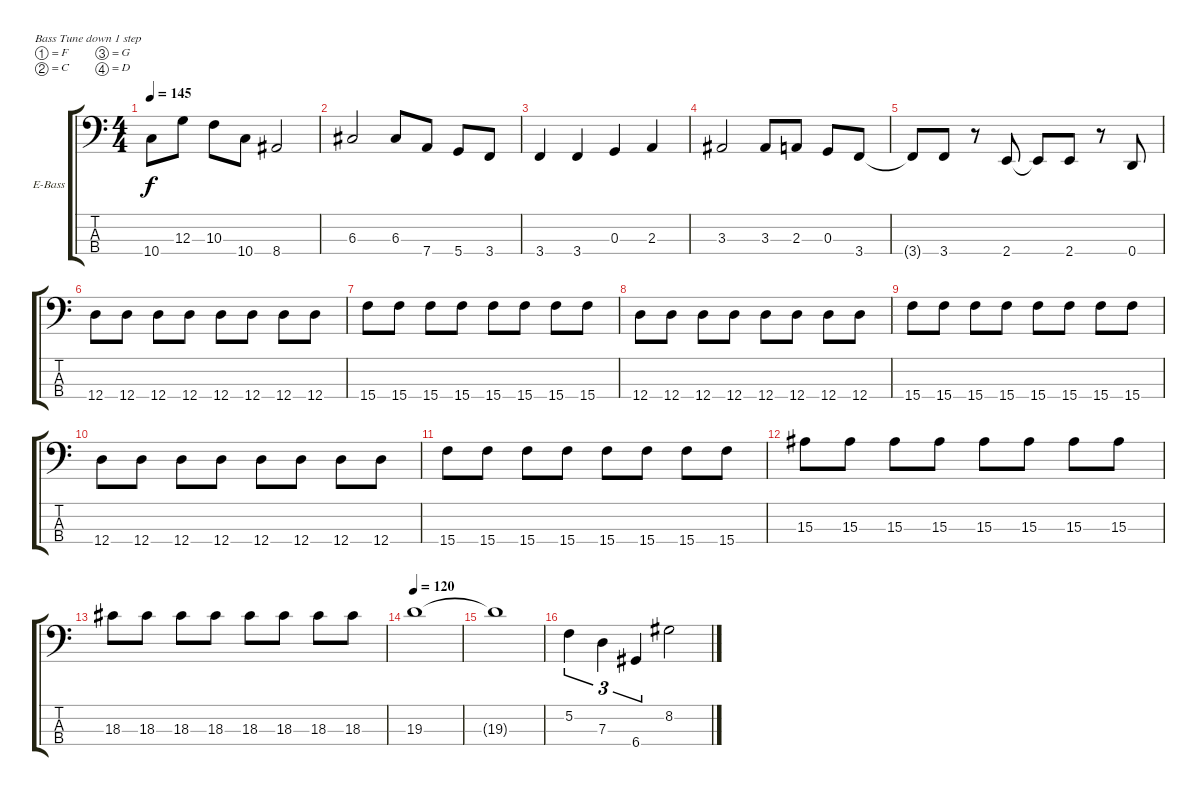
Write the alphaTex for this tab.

\bracketExtendMode groupsimilarinstruments
\firstSystemTrackNameOrientation horizontal
\otherSystemsTrackNameOrientation horizontal
\track ("Kristian - Bass" "E-Bass") {instrument electricbassfinger}
\staff {score tabs}
\tuning (F2 C2 G1 D1)
\ts (4 4)
\tempo 145
\clef f4
\ks c
10.4.8{dy f} 12.3.8 10.3.8 10.4.8 8.4.2 |
6.3.2 6.3.8 7.4.8 5.4.8 3.4.8 |
3.4.4 3.4.4 0.3.4 2.3.4 |
3.3.2 3.3.8 2.3.8 0.3.8 3.4.8 |
3.4{t}.8 3.4.8 r.8 2.4.8 2.4{t}.8 2.4.8 r.8 0.4.8 |
12.4.8 12.4.8 12.4.8 12.4.8 12.4.8 12.4.8 12.4.8 12.4.8 |
15.4.8 15.4.8 15.4.8 15.4.8 15.4.8 15.4.8 15.4.8 15.4.8 |
12.4.8 12.4.8 12.4.8 12.4.8 12.4.8 12.4.8 12.4.8 12.4.8 |
15.4.8 15.4.8 15.4.8 15.4.8 15.4.8 15.4.8 15.4.8 15.4.8 |
12.4.8 12.4.8 12.4.8 12.4.8 12.4.8 12.4.8 12.4.8 12.4.8 |
15.4.8 15.4.8 15.4.8 15.4.8 15.4.8 15.4.8 15.4.8 15.4.8 |
15.3.8 15.3.8 15.3.8 15.3.8 15.3.8 15.3.8 15.3.8 15.3.8 |
18.3.8 18.3.8 18.3.8 18.3.8 18.3.8 18.3.8 18.3.8 18.3.8 |
\tempo 120
19.3.1 |
19.3{t}.1 |
5.2.4{tu (3 2)} 7.3.4{tu (3 2)} 6.4.4{tu (3 2)} 8.2.2
